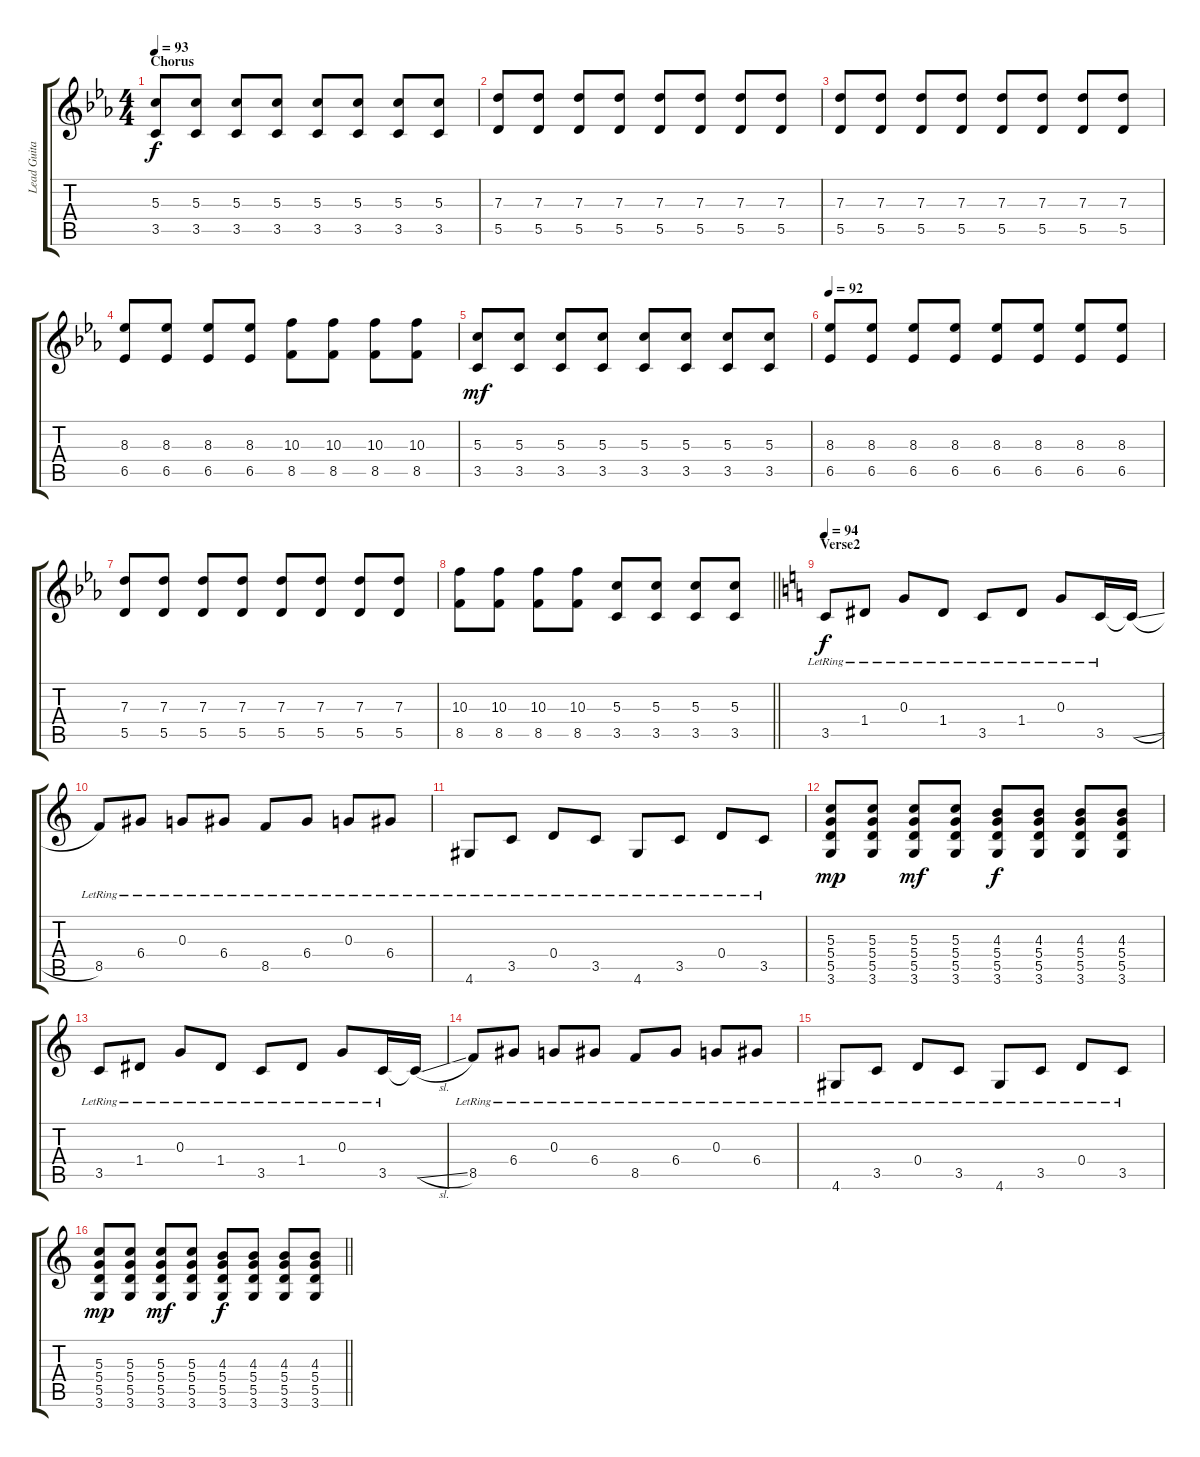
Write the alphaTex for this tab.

\track ("Lead Guitar" "Lead Guita") {instrument acousticguitarsteel}
\staff {score tabs}
\tuning (E4 B3 G3 D3 A2 E2) {hide}
\ts (4 4)
\section ("" "Chorus")
\tempo 93
\clef g2
\ks eb
(5.3 3.5).8{dy f} (5.3 3.5).8 (5.3 3.5).8 (5.3 3.5).8 (5.3 3.5).8 (5.3 3.5).8 (5.3 3.5).8 (5.3 3.5).8 |
(7.3 5.5).8 (7.3 5.5).8 (7.3 5.5).8 (7.3 5.5).8 (7.3 5.5).8 (7.3 5.5).8 (7.3 5.5).8 (7.3 5.5).8 |
(7.3 5.5).8 (7.3 5.5).8 (7.3 5.5).8 (7.3 5.5).8 (7.3 5.5).8 (7.3 5.5).8 (7.3 5.5).8 (7.3 5.5).8 |
(8.3 6.5).8 (8.3 6.5).8 (8.3 6.5).8 (8.3 6.5).8 (10.3 8.5).8 (10.3 8.5).8 (10.3 8.5).8 (10.3 8.5).8 |
(5.3 3.5).8{dy mf} (5.3 3.5).8 (5.3 3.5).8 (5.3 3.5).8 (5.3 3.5).8 (5.3 3.5).8 (5.3 3.5).8 (5.3 3.5).8 |
\tempo 92
(8.3 6.5).8 (8.3 6.5).8 (8.3 6.5).8 (8.3 6.5).8 (8.3 6.5).8 (8.3 6.5).8 (8.3 6.5).8 (8.3 6.5).8 |
(7.3 5.5).8 (7.3 5.5).8 (7.3 5.5).8 (7.3 5.5).8 (7.3 5.5).8 (7.3 5.5).8 (7.3 5.5).8 (7.3 5.5).8 |
\barLineRight lightlight
(10.3 8.5).8 (10.3 8.5).8 (10.3 8.5).8 (10.3 8.5).8 (5.3 3.5).8 (5.3 3.5).8 (5.3 3.5).8 (5.3 3.5).8 |
\section ("" "Verse2")
\tempo 94
\ks c
3.5{lr}.8{dy f} 1.4{lr}.8 0.3{lr}.8 1.4{lr}.8 3.5{lr}.8 1.4{lr}.8 0.3{lr}.8 3.5{lr}.16 3.5{sl t}.16 |
8.5{lr}.8 6.4{lr}.8 0.3{lr}.8 6.4{lr}.8 8.5{lr}.8 6.4{lr}.8 0.3{lr}.8 6.4{lr}.8 |
4.6{lr}.8 3.5{lr}.8 0.4{lr}.8 3.5{lr}.8 4.6{lr}.8 3.5{lr}.8 0.4{lr}.8 3.5{lr}.8 |
(5.3 5.4 5.5 3.6).8{dy mp} (5.3 5.4 5.5 3.6).8 (5.3 5.4 5.5 3.6).8{dy mf} (5.3 5.4 5.5 3.6).8 (4.3 5.4 5.5 3.6).8{dy f} (4.3 5.4 5.5 3.6).8 (4.3 5.4 5.5 3.6).8 (4.3 5.4 5.5 3.6).8 |
3.5{lr}.8 1.4{lr}.8 0.3{lr}.8 1.4{lr}.8 3.5{lr}.8 1.4{lr}.8 0.3{lr}.8 3.5{lr}.16 3.5{sl t}.16 |
8.5{lr}.8 6.4{lr}.8 0.3{lr}.8 6.4{lr}.8 8.5{lr}.8 6.4{lr}.8 0.3{lr}.8 6.4{lr}.8 |
4.6{lr}.8 3.5{lr}.8 0.4{lr}.8 3.5{lr}.8 4.6{lr}.8 3.5{lr}.8 0.4{lr}.8 3.5{lr}.8 |
\barLineRight lightlight
(5.3 5.4 5.5 3.6).8{dy mp} (5.3 5.4 5.5 3.6).8 (5.3 5.4 5.5 3.6).8{dy mf} (5.3 5.4 5.5 3.6).8 (4.3 5.4 5.5 3.6).8{dy f} (4.3 5.4 5.5 3.6).8 (4.3 5.4 5.5 3.6).8 (4.3 5.4 5.5 3.6).8
